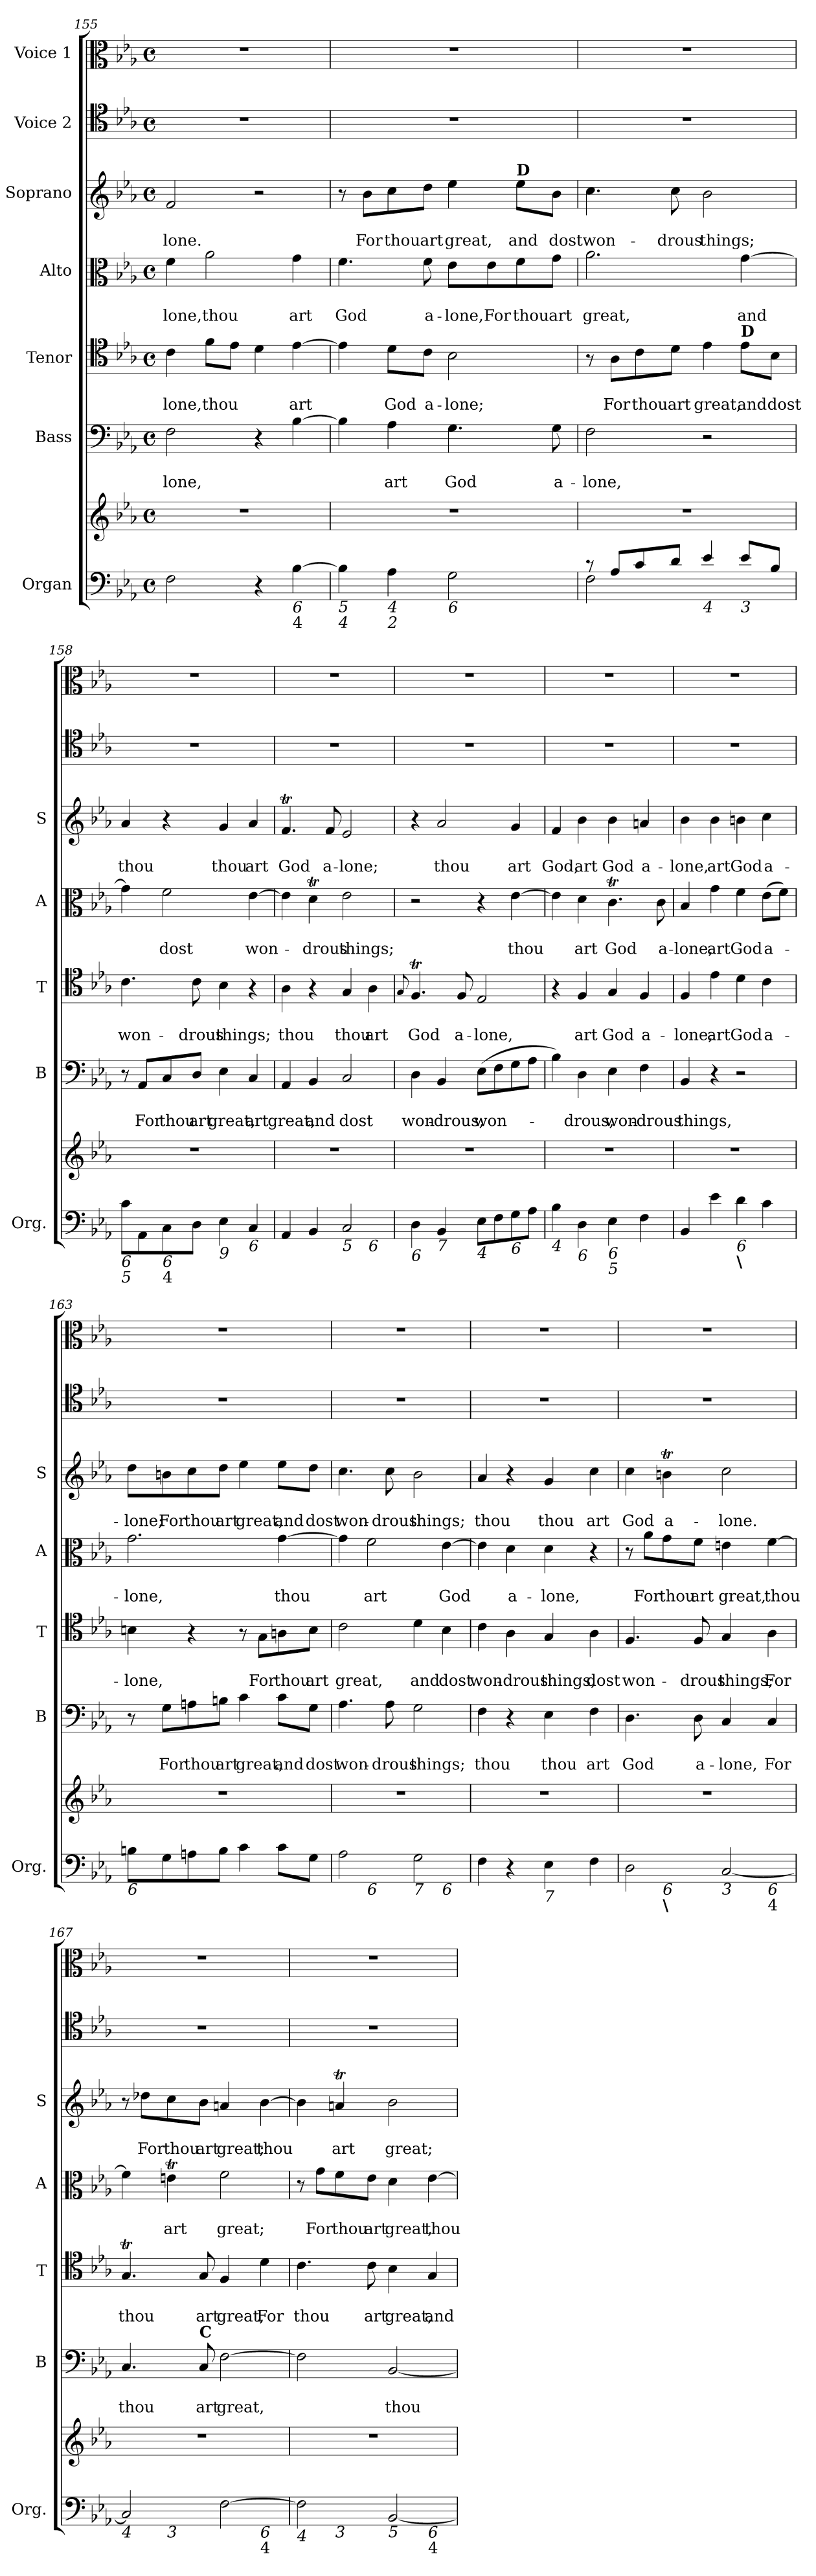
**kern	**kern	**kern	**text	**text	**kern	**text	**text	**kern	**text	**text	**kern	**text	**text	**kern	**kern
*part7	*part7	*part6	*part6	*part6	*part5	*part5	*part5	*part4	*part4	*part4	*part3	*part3	*part3	*part2	*part1
*staff8	*staff7	*staff6	*staff6	*staff6	*staff5	*staff5	*staff5	*staff4	*staff4	*staff4	*staff3	*staff3	*staff3	*staff2	*staff1
*I"Organ	*	*I"Bass	*	*	*I"Tenor	*	*	*I"Alto	*	*	*I"Soprano	*	*	*I"Voice 2	*I"Voice 1
*I'Org.	*	*I'B	*	*	*I'T	*	*	*I'A	*	*	*I'S	*	*	*	*
*clefF4	*clefG2	*clefF4	*	*	*clefC4	*	*	*clefC3	*	*	*clefG2	*	*	*clefC4	*clefC3
*k[b-e-a-]	*k[b-e-a-]	*k[b-e-a-]	*	*	*k[b-e-a-]	*	*	*k[b-e-a-]	*	*	*k[b-e-a-]	*	*	*k[b-e-a-]	*k[b-e-a-]
*E-:	*E-:	*E-:	*	*	*E-:	*	*	*E-:	*	*	*E-:	*	*	*E-:	*E-:
*M4/4	*M4/4	*M4/4	*	*	*M4/4	*	*	*M4/4	*	*	*M4/4	*	*	*M4/4	*M4/4
*met(c)	*met(c)	*met(c)	*	*	*met(c)	*	*	*met(c)	*	*	*met(c)	*	*	*met(c)	*met(c)
=155	=155	=155	=155	=155	=155	=155	=155	=155	=155	=155	=155	=155	=155	=155	=155
!	!	!	!	!LO:LY:b	!	!	!LO:LY:b	!	!	!LO:LY:b	!	!	!LO:LY:b	!	!
2F\	1r	2F\	.	-lone,	4c\	.	-lone,	4f\	.	-lone,	2f/	.	-lone.	1r	1r
!	!	!	!	!	!	!	!LO:LY:b	!	!	!LO:LY:b	!	!	!	!	!
.	.	.	.	.	8f\L	.	thou	2a-\	.	thou	.	.	.	.	.
.	.	.	.	.	8e-\J	.	.	.	.	.	.	.	.	.	.
4r	.	4r	.	.	4d\	.	.	.	.	.	2r	.	.	.	.
!LO:TX:b:i:t=6	!	!	!	!	!	!	!	!	!	!	!	!	!	!	!
!LO:TX:b:t=4	!	!	!	!	!	!	!	!	!	!	!	!	!	!	!
!	!	!	!	!	!	!	!LO:LY:b	!	!	!LO:LY:b	!	!	!	!	!
[4B-\	.	[4B-\	.	.	[4e-\	.	art	4g\	.	art	.	.	.	.	.
=156	=156	=156	=156	=156	=156	=156	=156	=156	=156	=156	=156	=156	=156	=156	=156
!LO:TX:b:i:t=5	!	!	!	!	!	!	!	!	!	!	!	!	!	!	!
!LO:TX:b:i:t=4	!	!	!	!	!	!	!	!	!	!	!	!	!	!	!
!	!	!	!	!	!	!	!	!	!	!LO:LY:b	!	!	!	!	!
4B-\]	1r	4B-\]	.	.	4e-\]	.	.	4.f\	.	God	8r	.	.	1r	1r
!	!	!	!	!	!	!	!	!	!	!	!	!	!LO:LY:b	!	!
.	.	.	.	.	.	.	.	.	.	.	8b-\L	.	For	.	.
!LO:TX:b:i:t=4	!	!	!	!	!	!	!	!	!	!	!	!	!	!	!
!LO:TX:b:i:t=2	!	!	!	!	!	!	!	!	!	!	!	!	!	!	!
!	!	!	!	!LO:LY:b	!	!	!LO:LY:b	!	!	!	!	!	!LO:LY:b	!	!
4A-\	.	4A-\	.	art	8d\L	.	God	.	.	.	8cc\	.	thou	.	.
!	!	!	!	!	!	!	!LO:LY:b	!	!	!LO:LY:b	!	!	!LO:LY:b	!	!
.	.	.	.	.	8c\J	.	a-	8f\	.	a-	8dd\J	.	art	.	.
!LO:TX:b:i:t=6	!	!	!	!	!	!	!	!	!	!	!	!	!	!	!
!	!	!	!	!LO:LY:b	!	!	!LO:LY:b	!	!	!LO:LY:b	!	!	!LO:LY:b	!	!
2G\	.	4.G\	.	God	2B-\	.	-lone;	8e-\L	.	-lone,	4ee-\	.	great,	.	.
!	!	!	!	!	!	!	!	!	!	!LO:LY:b	!	!	!	!	!
.	.	.	.	.	.	.	.	8e-\	.	For	.	.	.	.	.
!	!	!	!	!	!	!	!	!	!	!	!LO:TX:a:B:t=D	!	!	!	!
!	!	!	!	!	!	!	!	!	!	!LO:LY:b	!	!	!LO:LY:b	!	!
.	.	.	.	.	.	.	.	8f\	.	thou	8ee-\L	.	and	.	.
!	!	!	!	!LO:LY:b	!	!	!	!	!	!LO:LY:b	!	!	!LO:LY:b	!	!
.	.	8G\	.	a-	.	.	.	8g\J	.	art	8b-\J	.	dost	.	.
!!LO:PB:g=z
=157	=157	=157	=157	=157	=157	=157	=157	=157	=157	=157	=157	=157	=157	=157	=157
*^	*	*	*	*	*	*	*	*	*	*	*	*	*	*	*
!	!	!	!	!	!LO:LY:b	!	!	!	!	!	!LO:LY:b	!	!	!LO:LY:b	!	!
8rc	2F\	1r	2F\	.	-lone,	8r	.	.	2.a-\	.	great,	4.cc\	.	won-	1r	1r
!	!	!	!	!	!	!	!	!LO:LY:b	!	!	!	!	!	!	!	!
8A-/L	.	.	.	.	.	8A-\L	.	For	.	.	.	.	.	.	.	.
!	!	!	!	!	!	!	!	!LO:LY:b	!	!	!	!	!	!	!	!
8c/	.	.	.	.	.	8c\	.	thou	.	.	.	.	.	.	.	.
!	!	!	!	!	!	!	!	!LO:LY:b	!	!	!	!	!	!LO:LY:b	!	!
8d/J	.	.	.	.	.	8d\J	.	art	.	.	.	8cc\	.	-drous	.	.
!LO:TX:b:i:t=4	!	!	!	!	!	!	!	!	!	!	!	!	!	!	!	!
!	!	!	!	!	!	!	!	!LO:LY:b	!	!	!	!	!	!LO:LY:b	!	!
4e-/	2ryy	.	2r	.	.	4e-\	.	great,	.	.	.	2b-\	.	things;	.	.
!	!	!	!	!	!	!LO:TX:a:B:t=D	!	!	!	!	!	!	!	!	!	!
!LO:TX:b:i:t=3	!	!	!	!	!	!	!	!	!	!	!	!	!	!	!	!
!	!	!	!	!	!	!	!	!LO:LY:b	!	!	!LO:LY:b	!	!	!	!	!
8e-/L	.	.	.	.	.	8e-\L	.	and	[4g\	.	and	.	.	.	.	.
!	!	!	!	!	!	!	!	!LO:LY:b	!	!	!	!	!	!	!	!
8B-/J	.	.	.	.	.	8B-\J	.	dost	.	.	.	.	.	.	.	.
*v	*v	*	*	*	*	*	*	*	*	*	*	*	*	*	*	*
=158	=158	=158	=158	=158	=158	=158	=158	=158	=158	=158	=158	=158	=158	=158	=158
!LO:TX:b:i:t=6	!	!	!	!	!	!	!	!	!	!	!	!	!	!	!
!LO:TX:b:i:t=5	!	!	!	!	!	!	!	!	!	!	!	!	!	!	!
!	!	!	!	!	!	!	!LO:LY:b	!	!	!	!	!	!LO:LY:b	!	!
8c\L	1r	8r	.	.	4.c\	.	won-	4g\]	.	.	4a-/	.	thou	1r	1r
!	!	!	!	!LO:LY:b	!	!	!	!	!	!	!	!	!	!	!
8AA-\	.	8AA-/L	.	For	.	.	.	.	.	.	.	.	.	.	.
!LO:TX:b:i:t=6	!	!	!	!	!	!	!	!	!	!	!	!	!	!	!
!LO:TX:b:t=4	!	!	!	!	!	!	!	!	!	!	!	!	!	!	!
!	!	!	!	!LO:LY:b	!	!	!	!	!	!LO:LY:b	!	!	!	!	!
8C\	.	8C/	.	thou	.	.	.	2f\	.	dost	4r	.	.	.	.
!	!	!	!	!LO:LY:b	!	!	!LO:LY:b	!	!	!	!	!	!	!	!
8D\J	.	8D/J	.	art	8c\	.	-drous	.	.	.	.	.	.	.	.
!LO:TX:b:i:t=9	!	!	!	!	!	!	!	!	!	!	!	!	!	!	!
!	!	!	!	!LO:LY:b	!	!	!LO:LY:b	!	!	!	!	!	!LO:LY:b	!	!
4E-\	.	4E-\	.	great,	4B-\	.	things;	.	.	.	4g/	.	thou	.	.
!LO:TX:b:i:t=6	!	!	!	!	!	!	!	!	!	!	!	!	!	!	!
!	!	!	!	!LO:LY:b	!	!	!	!	!	!LO:LY:b	!	!	!LO:LY:b	!	!
4C/	.	4C/	.	art	4r	.	.	[4e-\	.	won-	4a-/	.	art	.	.
=159	=159	=159	=159	=159	=159	=159	=159	=159	=159	=159	=159	=159	=159	=159	=159
!LO:TX:b:i:t=6	!	!	!	!	!	!	!	!	!	!	!	!	!	!	!
!LO:TX:b:i:t=5	!	!	!	!	!	!	!	!	!	!	!	!	!	!	!
!	!	!	!	!LO:LY:b	!	!	!LO:LY:b	!	!	!	!	!	!LO:LY:b	!	!
*^	*	*	*	*	*	*	*	*	*	*	*	*	*	*	*
4AA-/	2.ryy	1r	4AA-/	.	great,	4A-\	.	thou	4e-\]	.	.	4.fT/	.	God	1r	1r
!	!	!	!	!	!LO:LY:b	!	!	!	!	!	!LO:LY:b	!	!	!	!	!
4BB-/	.	.	4BB-/	.	and	4r	.	.	4dt\	.	-drous	.	.	.	.	.
!	!	!	!	!	!	!	!	!	!	!	!	!	!	!LO:LY:b	!	!
.	.	.	.	.	.	.	.	.	.	.	.	8f/	.	a-	.	.
!LO:TX:b:i:t=5	!	!	!	!	!	!	!	!	!	!	!	!	!	!	!	!
!	!	!	!	!	!LO:LY:b	!	!	!LO:LY:b	!	!	!LO:LY:b	!	!	!LO:LY:b	!	!
2C/	.	.	2C/	.	dost	4G/	.	thou	2e-\	.	things;	2e-/	.	-lone;	.	.
!	!LO:TX:b:i:t=6	!	!	!	!	!	!	!	!	!	!	!	!	!	!	!
!	!	!	!	!	!	!	!	!LO:LY:b	!	!	!	!	!	!	!	!
.	4ryy	.	.	.	.	4A-\	.	art	.	.	.	.	.	.	.	.
*v	*v	*	*	*	*	*	*	*	*	*	*	*	*	*	*	*
=160	=160	=160	=160	=160	=160	=160	=160	=160	=160	=160	=160	=160	=160	=160	=160
.	.	.	.	.	8qqG/	.	.	.	.	.	.	.	.	.	.
!LO:TX:b:i:t=6	!	!	!	!	!	!	!	!	!	!	!	!	!	!	!
!	!	!	!	!LO:LY:b	!	!	!LO:LY:b	!	!	!	!	!	!	!	!
4D\	1r	4D\	.	won-	4.FT/	.	God	2r	.	.	4r	.	.	1r	1r
!LO:TX:b:i:t=7	!	!	!	!	!	!	!	!	!	!	!	!	!	!	!
!	!	!	!	!LO:LY:b	!	!	!	!	!	!	!	!	!LO:LY:b	!	!
4BB-/	.	4BB-/	.	-drous,	.	.	.	.	.	.	2a-/	.	thou	.	.
!	!	!	!	!	!	!	!LO:LY:b	!	!	!	!	!	!	!	!
.	.	.	.	.	8F/	.	a-	.	.	.	.	.	.	.	.
!LO:TX:b:i:t=4	!	!	!	!	!	!	!	!	!	!	!	!	!	!	!
!	!	!	!	!LO:LY:b	!	!	!LO:LY:b	!	!	!	!	!	!	!	!
8E-\L	.	(>8E-\L	.	won-	2E-/	.	-lone,	4r	.	.	.	.	.	.	.
8F\	.	8F\	.	.	.	.	.	.	.	.	.	.	.	.	.
!LO:TX:b:i:t=6	!	!	!	!	!	!	!	!	!	!	!	!	!	!	!
!	!	!	!	!	!	!	!	!	!	!LO:LY:b	!	!	!LO:LY:b	!	!
8G\	.	8G\	.	.	.	.	.	[4e-\	.	thou	4g/	.	art	.	.
8A-\J	.	8A-\J	.	.	.	.	.	.	.	.	.	.	.	.	.
!!LO:LB:g=z
=161	=161	=161	=161	=161	=161	=161	=161	=161	=161	=161	=161	=161	=161	=161	=161
!LO:TX:b:i:t=4	!	!	!	!	!	!	!	!	!	!	!	!	!	!	!
!	!	!	!	!	!	!	!	!	!	!	!	!	!LO:LY:b	!	!
4B-\	1r	4B-\)	.	.	4r	.	.	4e-\]	.	.	4f/	.	God,	1r	1r
!LO:TX:b:i:t=6	!	!	!	!	!	!	!	!	!	!	!	!	!	!	!
!	!	!	!	!LO:LY:b	!	!	!LO:LY:b	!	!	!LO:LY:b	!	!	!LO:LY:b	!	!
4D\	.	4D\	.	-drous,	4F/	.	art	4d\	.	art	4b-\	.	art	.	.
!LO:TX:b:i:t=6	!	!	!	!	!	!	!	!	!	!	!	!	!	!	!
!LO:TX:b:i:t=5	!	!	!	!	!	!	!	!	!	!	!	!	!	!	!
!	!	!	!	!LO:LY:b	!	!	!LO:LY:b	!	!	!LO:LY:b	!	!	!LO:LY:b	!	!
4E-\	.	4E-\	.	won-	4G/	.	God	4.cT\	.	God	4b-\	.	God	.	.
!	!	!	!	!LO:LY:b	!	!	!LO:LY:b	!	!	!	!	!	!LO:LY:b	!	!
4F\	.	4F\	.	-drous	4F/	.	a-	.	.	.	4an/	.	a-	.	.
!	!	!	!	!	!	!	!	!	!	!LO:LY:b	!	!	!	!	!
.	.	.	.	.	.	.	.	8c\	.	a-	.	.	.	.	.
=162	=162	=162	=162	=162	=162	=162	=162	=162	=162	=162	=162	=162	=162	=162	=162
!	!	!	!	!LO:LY:b	!	!	!LO:LY:b	!	!	!LO:LY:b	!	!	!LO:LY:b	!	!
4BB-/	1r	4BB-/	.	things,	4F/	.	-lone,	4B-/	.	-lone,	4b-\	.	-lone,	1r	1r
!	!	!	!	!	!	!	!LO:LY:b	!	!	!LO:LY:b	!	!	!LO:LY:b	!	!
4e-\	.	4r	.	.	4e-\	.	art	4g\	.	art	4b-\	.	art	.	.
!LO:TX:b:i:t=6	!	!	!	!	!	!	!	!	!	!	!	!	!	!	!
!LO:TX:b:B:t=\	!	!	!	!	!	!	!	!	!	!	!	!	!	!	!
!	!	!	!	!	!	!	!LO:LY:b	!	!	!LO:LY:b	!	!	!LO:LY:b	!	!
4d\	.	2r	.	.	4d\	.	God	4f\	.	God	4bn\	.	God	.	.
!	!	!	!	!	!	!	!LO:LY:b	!	!	!LO:LY:b	!	!	!LO:LY:b	!	!
4c\	.	.	.	.	4c\	.	a-	(>8e-\L	.	a-	4cc\	.	a-	.	.
.	.	.	.	.	.	.	.	8f\J)	.	.	.	.	.	.	.
=163	=163	=163	=163	=163	=163	=163	=163	=163	=163	=163	=163	=163	=163	=163	=163
!LO:TX:b:i:t=6	!	!	!	!	!	!	!	!	!	!	!	!	!	!	!
!	!	!	!	!	!	!	!LO:LY:b	!	!	!LO:LY:b	!	!	!LO:LY:b	!	!
8Bn\L	1r	8r	.	.	4Bn\	.	-lone,	2.g\	.	-lone,	8dd\L	.	-lone;	1r	1r
!	!	!	!	!LO:LY:b	!	!	!	!	!	!	!	!	!LO:LY:b	!	!
8G\	.	8G\L	.	For	.	.	.	.	.	.	8bn\	.	For	.	.
!	!	!	!	!LO:LY:b	!	!	!	!	!	!	!	!	!LO:LY:b	!	!
8An\	.	8An\	.	thou	4r	.	.	.	.	.	8cc\	.	thou	.	.
!	!	!	!	!LO:LY:b	!	!	!	!	!	!	!	!	!LO:LY:b	!	!
8B\J	.	8Bn\J	.	art	.	.	.	.	.	.	8dd\J	.	art	.	.
!	!	!	!	!LO:LY:b	!	!	!	!	!	!	!	!	!LO:LY:b	!	!
4c\	.	4c\	.	great,	8r	.	.	.	.	.	4ee-\	.	great,	.	.
!	!	!	!	!	!	!	!LO:LY:b	!	!	!	!	!	!	!	!
.	.	.	.	.	8G\L	.	For	.	.	.	.	.	.	.	.
!	!	!	!	!LO:LY:b	!	!	!LO:LY:b	!	!	!LO:LY:b	!	!	!LO:LY:b	!	!
8c\L	.	8c\L	.	and	8An\	.	thou	[4g\	.	thou	8ee-\L	.	and	.	.
!	!	!	!	!LO:LY:b	!	!	!LO:LY:b	!	!	!	!	!	!LO:LY:b	!	!
8G\J	.	8G\J	.	dost	8B\J	.	art	.	.	.	8dd\J	.	dost	.	.
=164	=164	=164	=164	=164	=164	=164	=164	=164	=164	=164	=164	=164	=164	=164	=164
!LO:TX:b:i:t=7	!	!	!	!	!	!	!	!	!	!	!	!	!	!	!
!	!	!	!	!LO:LY:b	!	!	!LO:LY:b	!	!	!	!	!	!LO:LY:b	!	!
*^	*	*	*	*	*	*	*	*	*	*	*	*	*	*	*
*	*^	*	*	*	*	*	*	*	*	*	*	*	*	*	*	*
2A-\	4ryy	2.ryy	1r	4.A-\	.	won-	2c\	.	great,	4g\]	.	.	4.cc\	.	won-	1r	1r
!	!LO:TX:b:i:t=6	!	!	!	!	!	!	!	!	!	!	!	!	!	!	!	!
!	!	!	!	!	!	!	!	!	!	!	!	!LO:LY:b	!	!	!	!	!
.	2.ryy	.	.	.	.	.	.	.	.	2f\	.	art	.	.	.	.	.
!	!	!	!	!	!	!LO:LY:b	!	!	!	!	!	!	!	!	!LO:LY:b	!	!
.	.	.	.	8A-\	.	-drous	.	.	.	.	.	.	8cc\	.	-drous	.	.
!LO:TX:b:i:t=7	!	!	!	!	!	!	!	!	!	!	!	!	!	!	!	!	!
!	!	!	!	!	!	!LO:LY:b	!	!	!LO:LY:b	!	!	!	!	!	!LO:LY:b	!	!
2G\	.	.	.	2G\	.	things;	4d\	.	and	.	.	.	2b-\	.	things;	.	.
!	!	!LO:TX:b:i:t=6	!	!	!	!	!	!	!	!	!	!	!	!	!	!	!
!	!	!	!	!	!	!	!	!	!LO:LY:b	!	!	!LO:LY:b	!	!	!	!	!
.	.	4ryy	.	.	.	.	4B-\	.	dost	[4e-\	.	God	.	.	.	.	.
!!LO:PB:g=z
=165	=165	=165	=165	=165	=165	=165	=165	=165	=165	=165	=165	=165	=165	=165	=165	=165	=165
!LO:TX:b:i:t=7	!	!	!	!	!	!	!	!	!	!	!	!	!	!	!	!	!
!	!	!	!	!	!	!LO:LY:b	!	!	!LO:LY:b	!	!	!	!	!	!LO:LY:b	!	!
*v	*v	*v	*	*	*	*	*	*	*	*	*	*	*	*	*	*	*
4F\	1r	4F\	.	thou	4c\	.	won-	4e-\]	.	.	4a-/	.	thou	1r	1r
!	!	!	!	!	!	!	!LO:LY:b	!	!	!LO:LY:b	!	!	!	!	!
4r	.	4r	.	.	4A-\	.	-drous	4d\	.	a-	4r	.	.	.	.
!LO:TX:b:i:t=7	!	!	!	!	!	!	!	!	!	!	!	!	!	!	!
!	!	!	!	!LO:LY:b	!	!	!LO:LY:b	!	!	!LO:LY:b	!	!	!LO:LY:b	!	!
4E-\	.	4E-\	.	thou	4G/	.	things,	4d\	.	-lone,	4g/	.	thou	.	.
!	!	!	!	!LO:LY:b	!	!	!LO:LY:b	!	!	!	!	!	!LO:LY:b	!	!
4F\	.	4F\	.	art	4A-\	.	dost	4r	.	.	4cc\	.	art	.	.
=166	=166	=166	=166	=166	=166	=166	=166	=166	=166	=166	=166	=166	=166	=166	=166
!LO:TX:b:i:t=7	!	!	!	!	!	!	!	!	!	!	!	!	!	!	!
!	!	!	!	!LO:LY:b	!	!	!LO:LY:b	!	!	!	!	!	!LO:LY:b	!	!
*^	*	*	*	*	*	*	*	*	*	*	*	*	*	*	*
*	*^	*	*	*	*	*	*	*	*	*	*	*	*	*	*	*
2D\	4ryy	2.ryy	1r	4.D\	.	God	4.F/	.	won-	8r	.	.	4cc\	.	God	1r	1r
!	!	!	!	!	!	!	!	!	!	!	!	!LO:LY:b	!	!	!	!	!
.	.	.	.	.	.	.	.	.	.	8a-\L	.	For	.	.	.	.	.
!	!LO:TX:b:i:t=6	!	!	!	!	!	!	!	!	!	!	!	!	!	!	!	!
!	!LO:TX:b:B:t=\	!	!	!	!	!	!	!	!	!	!	!	!	!	!	!	!
!	!	!	!	!	!	!	!	!	!	!	!	!LO:LY:b	!	!	!LO:LY:b	!	!
.	2.ryy	.	.	.	.	.	.	.	.	8g\	.	thou	4bnt\	.	a-	.	.
!	!	!	!	!	!	!LO:LY:b	!	!	!LO:LY:b	!	!	!LO:LY:b	!	!	!	!	!
.	.	.	.	8D\	.	a-	8F/	.	-drous	8f\J	.	art	.	.	.	.	.
!LO:TX:b:i:t=3	!	!	!	!	!	!	!	!	!	!	!	!	!	!	!	!	!
!	!	!	!	!	!	!LO:LY:b	!	!	!LO:LY:b	!	!	!LO:LY:b	!	!	!LO:LY:b	!	!
[2C/	.	.	.	4C/	.	-lone,	4G/	.	things;	4en\	.	great,	2cc\	.	-lone.	.	.
!	!	!LO:TX:b:i:t=6	!	!	!	!	!	!	!	!	!	!	!	!	!	!	!
!	!	!LO:TX:b:t=4	!	!	!	!	!	!	!	!	!	!	!	!	!	!	!
!	!	!	!	!	!	!LO:LY:b	!	!	!LO:LY:b	!	!	!LO:LY:b	!	!	!	!	!
.	.	4ryy	.	4C/	.	For	4A-\	.	For	[4f\	.	thou	.	.	.	.	.
=167	=167	=167	=167	=167	=167	=167	=167	=167	=167	=167	=167	=167	=167	=167	=167	=167	=167
!LO:TX:b:i:t=4	!	!	!	!	!	!	!	!	!	!	!	!	!	!	!	!	!
!	!	!	!	!	!	!LO:LY:b	!	!	!LO:LY:b	!	!	!	!	!	!	!	!
2C/]	4ryy	2.ryy	1r	4.C/	.	thou	4.Gt/	.	thou	4f\]	.	.	8r	.	.	1r	1r
!	!	!	!	!	!	!	!	!	!	!	!	!	!	!	!LO:LY:b	!	!
.	.	.	.	.	.	.	.	.	.	.	.	.	8dd-X\L	.	For	.	.
!	!LO:TX:b:i:t=3	!	!	!	!	!	!	!	!	!	!	!	!	!	!	!	!
!	!	!	!	!	!	!	!	!	!	!	!	!LO:LY:b	!	!	!LO:LY:b	!	!
.	2.ryy	.	.	.	.	.	.	.	.	4ent\	.	art	8cc\	.	thou	.	.
!	!	!	!	!LO:TX:a:B:t=C	!	!	!	!	!	!	!	!	!	!	!	!	!
!	!	!	!	!	!	!LO:LY:b	!	!	!LO:LY:b	!	!	!	!	!	!LO:LY:b	!	!
.	.	.	.	8C/	.	art	8G/	.	art	.	.	.	8b-\J	.	art	.	.
!	!	!	!	!	!	!LO:LY:b	!	!	!LO:LY:b	!	!	!LO:LY:b	!	!	!LO:LY:b	!	!
[2F\	.	.	.	[2F\	.	great,	4F/	.	great,	2f\	.	great;	4an/	.	great;	.	.
!	!	!LO:TX:b:i:t=6	!	!	!	!	!	!	!	!	!	!	!	!	!	!	!
!	!	!LO:TX:b:t=4	!	!	!	!	!	!	!	!	!	!	!	!	!	!	!
!	!	!	!	!	!	!	!	!	!LO:LY:b	!	!	!	!	!	!LO:LY:b	!	!
.	.	4ryy	.	.	.	.	4d\	.	For	.	.	.	[4b-\	.	thou	.	.
=168	=168	=168	=168	=168	=168	=168	=168	=168	=168	=168	=168	=168	=168	=168	=168	=168	=168
!LO:TX:b:i:t=4	!	!	!	!	!	!	!	!	!	!	!	!	!	!	!	!	!
!	!	!	!	!	!	!	!	!	!LO:LY:b	!	!	!	!	!	!	!	!
2F\]	4ryy	2.ryy	1r	2F\]	.	.	4.c\	.	thou	8r	.	.	4b-\]	.	.	1r	1r
!	!	!	!	!	!	!	!	!	!	!	!	!LO:LY:b	!	!	!	!	!
.	.	.	.	.	.	.	.	.	.	8g\L	.	For	.	.	.	.	.
!	!LO:TX:b:i:t=3	!	!	!	!	!	!	!	!	!	!	!	!	!	!	!	!
!	!	!	!	!	!	!	!	!	!	!	!	!LO:LY:b	!	!	!LO:LY:b	!	!
.	2.ryy	.	.	.	.	.	.	.	.	8f\	.	thou	4ant/	.	art	.	.
!	!	!	!	!	!	!	!	!	!LO:LY:b	!	!	!LO:LY:b	!	!	!	!	!
.	.	.	.	.	.	.	8c\	.	art	8e-\J	.	art	.	.	.	.	.
!LO:TX:b:i:t=5	!	!	!	!	!	!	!	!	!	!	!	!	!	!	!	!	!
!	!	!	!	!	!	!LO:LY:b	!	!	!LO:LY:b	!	!	!LO:LY:b	!	!	!LO:LY:b	!	!
[2BB-/	.	.	.	[2BB-/	.	thou	4B-\	.	great,	4d\	.	great,	2b-\	.	great;	.	.
!	!	!LO:TX:b:i:t=6	!	!	!	!	!	!	!	!	!	!	!	!	!	!	!
!	!	!LO:TX:b:t=4	!	!	!	!	!	!	!	!	!	!	!	!	!	!	!
!	!	!	!	!	!	!	!	!	!LO:LY:b	!	!	!LO:LY:b	!	!	!	!	!
.	.	4ryy	.	.	.	.	4G/	.	and	[4e-\	.	thou	.	.	.	.	.
*v	*v	*v	*	*	*	*	*	*	*	*	*	*	*	*	*	*	*
=	=	=	=	=	=	=	=	=	=	=	=	=	=	=	=
*-	*-	*-	*-	*-	*-	*-	*-	*-	*-	*-	*-	*-	*-	*-	*-
